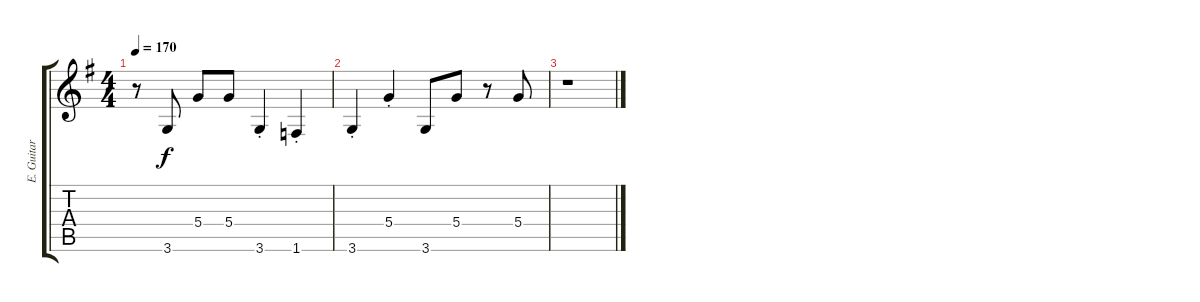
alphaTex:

\track ("E. Guitar II" "E. Guitar ") {instrument overdrivenguitar}
\staff {score tabs}
\tuning (E4 B3 G3 D3 A2 E2) {hide}
\ts (4 4)
\tempo 170
\clef g2
\ks g
r.8{dy f} 3.6.8 5.4.8 5.4.8 3.6{st}.4 1.6{st}.4 |
3.6{st}.4 5.4{st}.4 3.6.8 5.4.8 r.8 5.4.8 |
r.1
